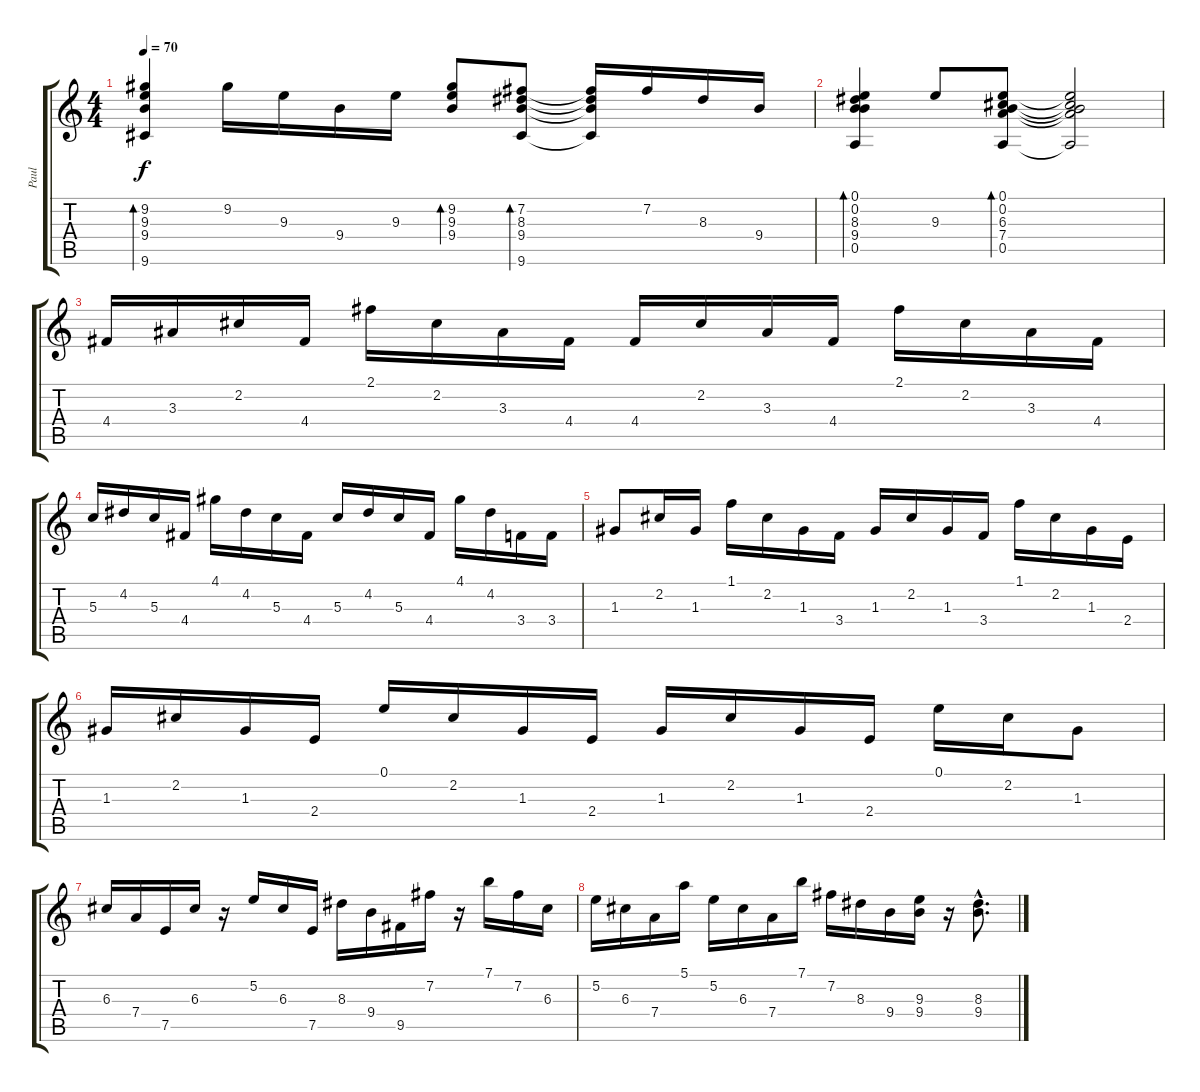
\track ("Paul" "Paul") {instrument distortionguitar}
\staff {score tabs}
\tuning (E4 B3 G3 D3 A2 E2) {hide}
\ts (4 4)
\tempo 70
\clef g2
\ks c
(9.2 9.3 9.4 9.6).4{bd 30 dy f} 9.2.16 9.3.16 9.4.16 9.3.16 (9.2 9.3 9.4).8{bd 30} (7.2 8.3 9.4 9.6).8{bd 30} (7.2{t} 8.3{t} 9.4{t} 9.6{t}).16 7.2.16 8.3.16 9.4.16 |
(0.1 0.2 8.3 9.4 0.5).4{bd 30} 9.3.8 (0.1 0.2 6.3 7.4 0.5).8{bd 30} (0.1{t} 0.2{t} 6.3{t} 7.4{t} 0.5{t}).2 |
4.4.16 3.3.16 2.2.16 4.4.16 2.1.16 2.2.16 3.3.16 4.4.16 4.4.16 2.2.16 3.3.16 4.4.16 2.1.16 2.2.16 3.3.16 4.4.16 |
5.3.16 4.2.16 5.3.16 4.4.16 4.1.16 4.2.16 5.3.16 4.4.16 5.3.16 4.2.16 5.3.16 4.4.16 4.1.16 4.2.16 3.4.16 3.4.16 |
1.3.8 2.2.16 1.3.16 1.1.16 2.2.16 1.3.16 3.4.16 1.3.16 2.2.16 1.3.16 3.4.16 1.1.16 2.2.16 1.3.16 2.4.16 |
1.3.16 2.2.16 1.3.16 2.4.16 0.1.16 2.2.16 1.3.16 2.4.16 1.3.16 2.2.16 1.3.16 2.4.16 0.1.16 2.2.16 1.3.8 |
6.3.16 7.4.16 7.5.16 6.3.16 r.16 5.2.16 6.3.16 7.5.16 8.3.16 9.4.16 9.5.16 7.2.16 r.16 7.1.16 7.2.16 6.3.16 |
5.2.16 6.3.16 7.4.16 5.1.16 5.2.16 6.3.16 7.4.16 7.1.16 7.2.16 8.3.16 9.4.16 (9.3 9.4).16 r.16 (8.3{hac} 9.4{hac}).8{d}
